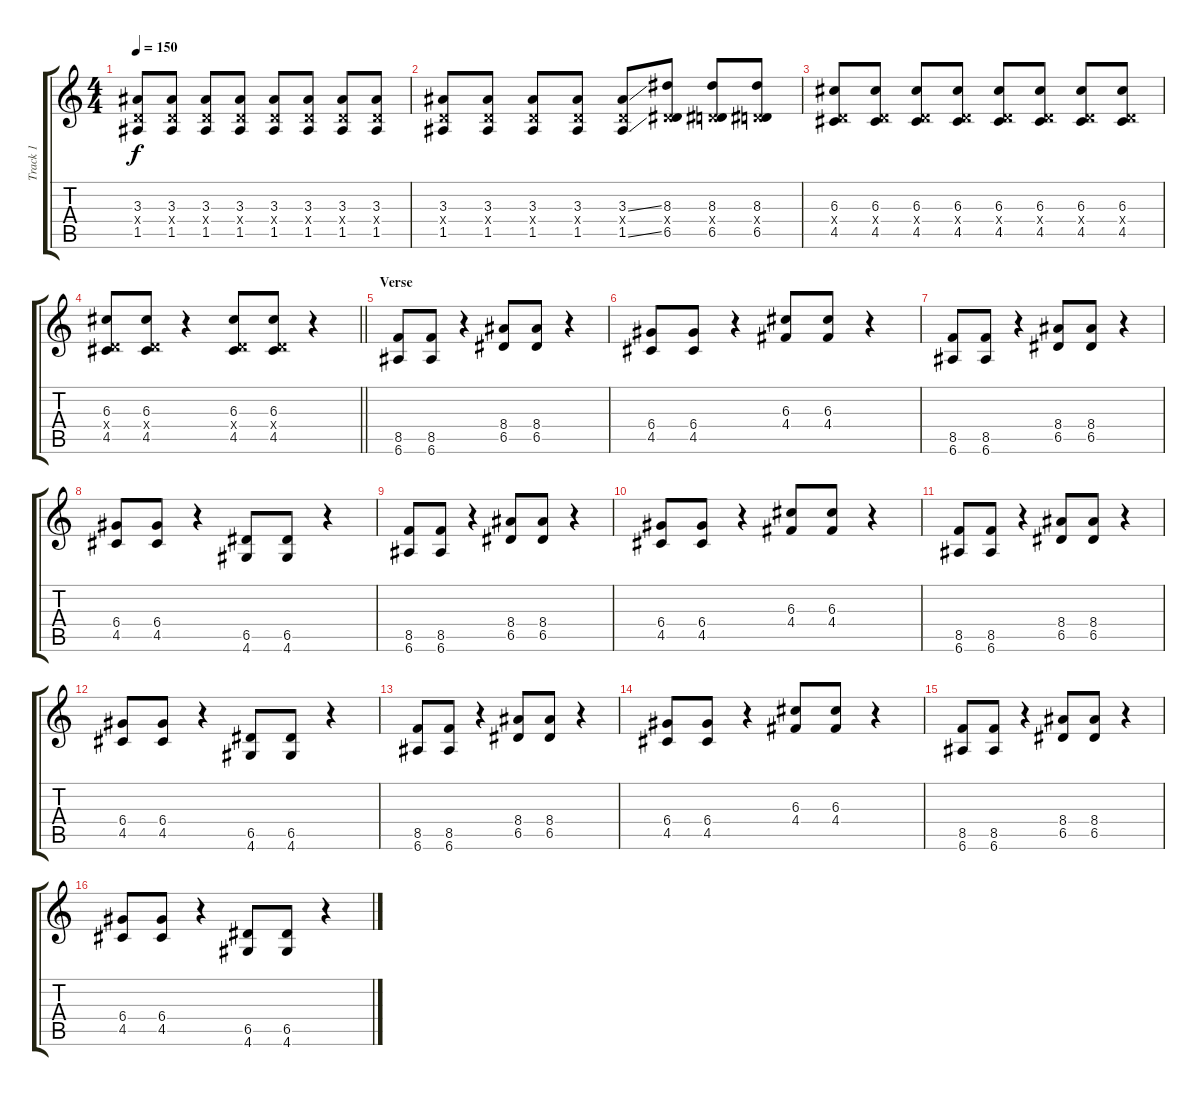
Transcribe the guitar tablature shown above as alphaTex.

\track ("Track 1" "Track 1") {instrument overdrivenguitar}
\staff {score tabs}
\tuning (E4 B3 G3 D3 A2 E2) {hide}
\ts (4 4)
\tempo 150
\clef g2
\ks c
(3.3 0.4{x} 1.5).8{dy f} (3.3 0.4{x} 1.5).8 (3.3 0.4{x} 1.5).8 (3.3 0.4{x} 1.5).8 (3.3 0.4{x} 1.5).8 (3.3 0.4{x} 1.5).8 (3.3 0.4{x} 1.5).8 (3.3 0.4{x} 1.5).8 |
(3.3 0.4{x} 1.5).8 (3.3 0.4{x} 1.5).8 (3.3 0.4{x} 1.5).8 (3.3 0.4{x} 1.5).8 (3.3{ss} 0.4{x} 1.5{ss}).8 (8.3 0.4{x} 6.5).8 (8.3 0.4{x} 6.5).8 (8.3 0.4{x} 6.5).8 |
(6.3 0.4{x} 4.5).8 (6.3 0.4{x} 4.5).8 (6.3 0.4{x} 4.5).8 (6.3 0.4{x} 4.5).8 (6.3 0.4{x} 4.5).8 (6.3 0.4{x} 4.5).8 (6.3 0.4{x} 4.5).8 (6.3 0.4{x} 4.5).8 |
\barLineRight lightlight
(6.3 0.4{x} 4.5).8 (6.3 0.4{x} 4.5).8 r.4 (6.3 0.4{x} 4.5).8 (6.3 0.4{x} 4.5).8 r.4 |
\section ("" "Verse")
(8.5 6.6).8 (8.5 6.6).8 r.4 (8.4 6.5).8 (8.4 6.5).8 r.4 |
(6.4 4.5).8 (6.4 4.5).8 r.4 (6.3 4.4).8 (6.3 4.4).8 r.4 |
(8.5 6.6).8 (8.5 6.6).8 r.4 (8.4 6.5).8 (8.4 6.5).8 r.4 |
(6.4 4.5).8 (6.4 4.5).8 r.4 (6.5 4.6).8 (6.5 4.6).8 r.4 |
(8.5 6.6).8 (8.5 6.6).8 r.4 (8.4 6.5).8 (8.4 6.5).8 r.4 |
(6.4 4.5).8 (6.4 4.5).8 r.4 (6.3 4.4).8 (6.3 4.4).8 r.4 |
(8.5 6.6).8 (8.5 6.6).8 r.4 (8.4 6.5).8 (8.4 6.5).8 r.4 |
(6.4 4.5).8 (6.4 4.5).8 r.4 (6.5 4.6).8 (6.5 4.6).8 r.4 |
(8.5 6.6).8 (8.5 6.6).8 r.4 (8.4 6.5).8 (8.4 6.5).8 r.4 |
(6.4 4.5).8 (6.4 4.5).8 r.4 (6.3 4.4).8 (6.3 4.4).8 r.4 |
(8.5 6.6).8 (8.5 6.6).8 r.4 (8.4 6.5).8 (8.4 6.5).8 r.4 |
(6.4 4.5).8 (6.4 4.5).8 r.4 (6.5 4.6).8 (6.5 4.6).8 r.4
